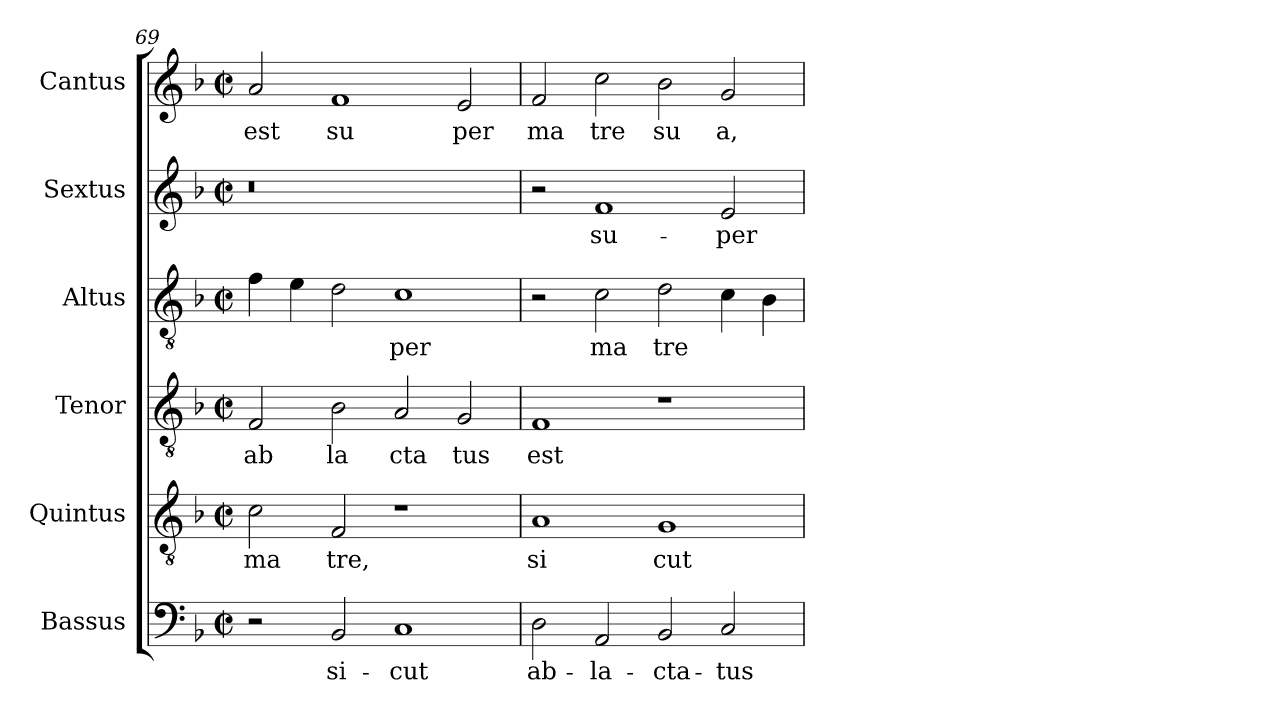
**kern	**text	**kern	**text	**kern	**text	**kern	**text	**kern	**text	**kern	**text
*part6	*part6	*part5	*part5	*part4	*part4	*part3	*part3	*part2	*part2	*part1	*part1
*staff6	*staff6	*staff5	*staff5	*staff4	*staff4	*staff3	*staff3	*staff2	*staff2	*staff1	*staff1
*I"Bassus	*	*I"Quintus	*	*I"Tenor	*	*I"Altus	*	*I"Sextus	*	*I"Cantus	*
*clefF4	*	*clefGv2	*	*clefGv2	*	*clefGv2	*	*clefG2	*	*clefG2	*
*k[b-]	*	*k[b-]	*	*k[b-]	*	*k[b-]	*	*k[b-]	*	*k[b-]	*
*F:	*	*F:	*	*F:	*	*F:	*	*F:	*	*F:	*
*M2/2	*	*M2/2	*	*M2/2	*	*M2/2	*	*M2/2	*	*M2/2	*
*met(c|)	*	*met(c|)	*	*met(c|)	*	*met(c|)	*	*met(c|)	*	*met(c|)	*
=69	=69	=69	=69	=69	=69	=69	=69	=69	=69	=69	=69
!	!	!	!LO:LY:b:cj	!	!LO:LY:b:cj	!	!	!	!	!	!LO:LY:b:cj
2r	.	2c\	ma	2F/	ab	4f\	.	0r	.	2a/	est
.	.	.	.	.	.	4e\	.	.	.	.	.
!	!LO:LY:b:cj	!	!LO:LY:b:cj	!	!LO:LY:b:cj	!	!	!	!	!	!LO:LY:b:cj
2BB-/	si-	2F/	tre,	2B-\	la	2d\	.	.	.	1f	su
!	!LO:LY:b:cj	!	!	!	!LO:LY:b:cj	!	!LO:LY:b:cj	!	!	!	!
1C	-cut	1r	.	2A/	cta	1c	per	.	.	.	.
!	!	!	!	!	!LO:LY:b:cj	!	!	!	!	!	!LO:LY:b:cj
.	.	.	.	2G/	tus	.	.	.	.	2e/	per
=70	=70	=70	=70	=70	=70	=70	=70	=70	=70	=70	=70
!	!LO:LY:b:cj	!	!LO:LY:b:cj	!	!LO:LY:b:cj	!	!	!	!	!	!LO:LY:b:cj
2D\	ab-	1A	si	1F	est	2r	.	2r	.	2f/	ma
!	!LO:LY:b:cj	!	!	!	!	!	!LO:LY:b:cj	!	!LO:LY:b:cj	!	!LO:LY:b:cj
2AA/	-la-	.	.	.	.	2c\	ma	1f	su-	2cc\	tre
!	!LO:LY:b:cj	!	!LO:LY:b:cj	!	!	!	!LO:LY:b	!	!	!	!LO:LY:b:cj
2BB-/	-cta-	1G	cut	1r	.	2d\	tre	.	.	2b-\	su
!	!LO:LY:b:cj	!	!	!	!	!	!	!	!LO:LY:b:cj	!	!LO:LY:b:cj
2C/	-tus	.	.	.	.	4c\	.	2e/	-per	2g/	a,
.	.	.	.	.	.	4B-\	.	.	.	.	.
=	=	=	=	=	=	=	=	=	=	=	=
*-	*-	*-	*-	*-	*-	*-	*-	*-	*-	*-	*-
